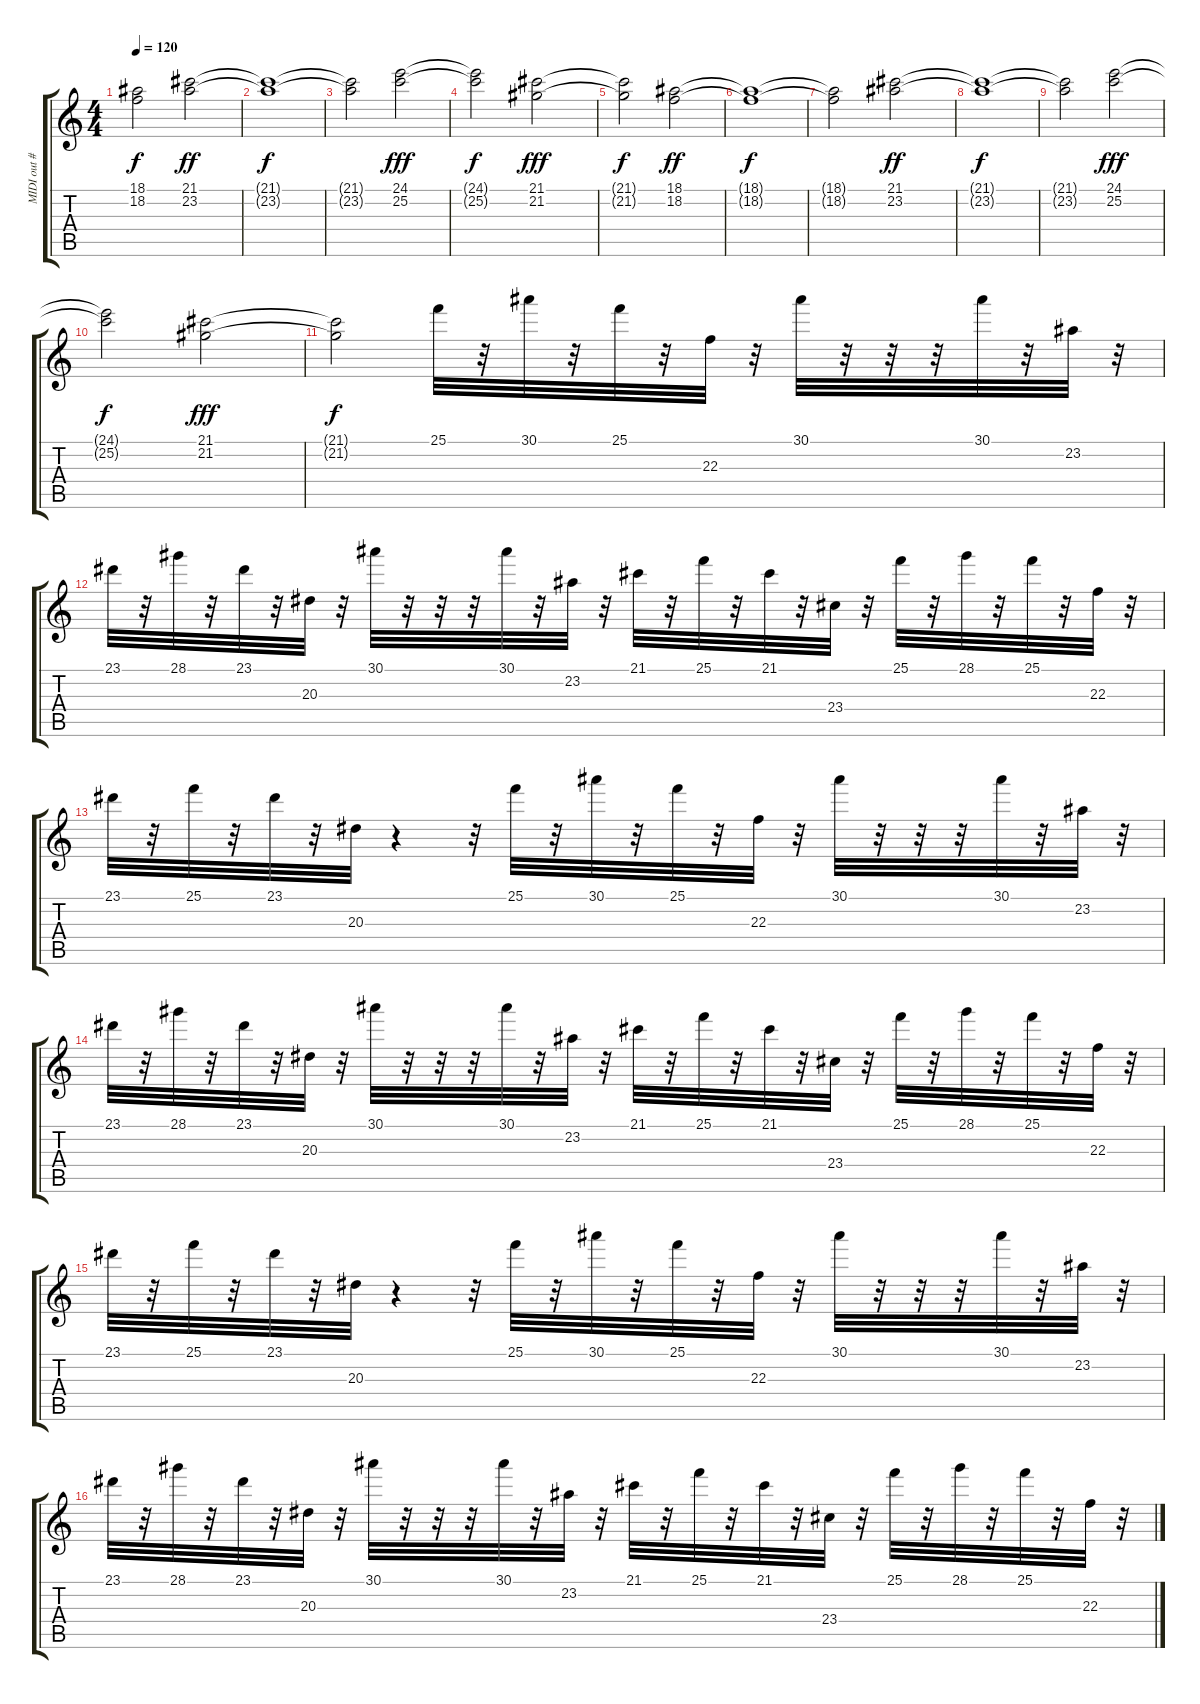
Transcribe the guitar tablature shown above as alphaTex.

\track ("MIDI out #2" "MIDI out #") {instrument stringensemble1}
\staff {score tabs}
\tuning (E4 B3 G3 D3 A2 E2) {hide}
\ts (4 4)
\tempo 120
\clef g2
\ks c
(18.1{t} 18.2{t}).2{dy f} (21.1 23.2).2{dy ff} |
(21.1{t} 23.2{t}).1{dy f} |
(21.1{t} 23.2{t}).2 (24.1 25.2).2{dy fff} |
(24.1{t} 25.2{t}).2{dy f} (21.1 21.2).2{dy fff} |
(21.1{t} 21.2{t}).2{dy f} (18.1 18.2).2{dy ff} |
(18.1{t} 18.2{t}).1{dy f} |
(18.1{t} 18.2{t}).2 (21.1 23.2).2{dy ff} |
(21.1{t} 23.2{t}).1{dy f} |
(21.1{t} 23.2{t}).2 (24.1 25.2).2{dy fff} |
(24.1{t} 25.2{t}).2{dy f} (21.1 21.2).2{dy fff} |
(21.1{t} 21.2{t}).2{dy f} 25.1.32 r.32 30.1.32 r.32 25.1.32 r.32 22.3.32 r.32 30.1.32 r.32 r.32 r.32 30.1.32 r.32 23.2.32 r.32 |
23.1.32 r.32 28.1.32 r.32 23.1.32 r.32 20.3.32 r.32 30.1.32 r.32 r.32 r.32 30.1.32 r.32 23.2.32 r.32 21.1.32 r.32 25.1.32 r.32 21.1.32 r.32 23.4.32 r.32 25.1.32 r.32 28.1.32 r.32 25.1.32 r.32 22.3.32 r.32 |
23.1.32 r.32 25.1.32 r.32 23.1.32 r.32 20.3.32 r.4 r.32 25.1.32 r.32 30.1.32 r.32 25.1.32 r.32 22.3.32 r.32 30.1.32 r.32 r.32 r.32 30.1.32 r.32 23.2.32 r.32 |
23.1.32 r.32 28.1.32 r.32 23.1.32 r.32 20.3.32 r.32 30.1.32 r.32 r.32 r.32 30.1.32 r.32 23.2.32 r.32 21.1.32 r.32 25.1.32 r.32 21.1.32 r.32 23.4.32 r.32 25.1.32 r.32 28.1.32 r.32 25.1.32 r.32 22.3.32 r.32 |
23.1.32 r.32 25.1.32 r.32 23.1.32 r.32 20.3.32 r.4 r.32 25.1.32 r.32 30.1.32 r.32 25.1.32 r.32 22.3.32 r.32 30.1.32 r.32 r.32 r.32 30.1.32 r.32 23.2.32 r.32 |
23.1.32 r.32 28.1.32 r.32 23.1.32 r.32 20.3.32 r.32 30.1.32 r.32 r.32 r.32 30.1.32 r.32 23.2.32 r.32 21.1.32 r.32 25.1.32 r.32 21.1.32 r.32 23.4.32 r.32 25.1.32 r.32 28.1.32 r.32 25.1.32 r.32 22.3.32 r.32
